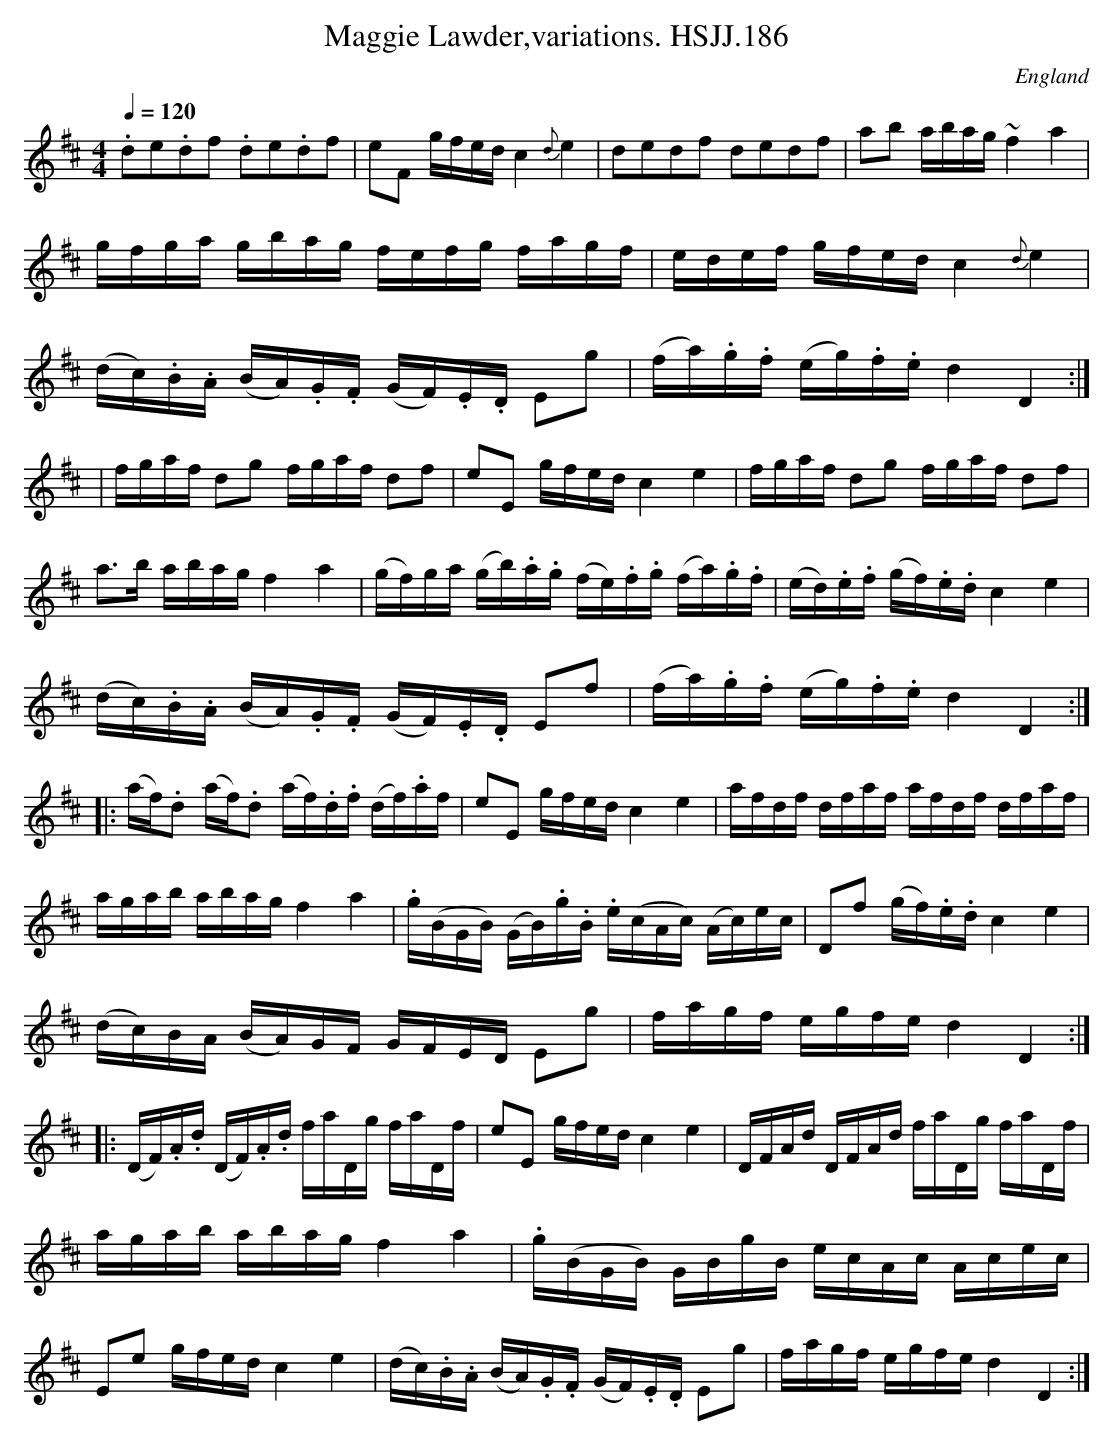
X:1
T:Maggie Lawder,variations. HSJJ.186
L:1/8
M:4/4
O:England
Q:1/4=120
K:D
.de.df .de.df|eF g/f/e/d/ c2{d}e2|dedf dedf|ab a/b/a/g/~f2a2|!
g/f/g/a/ g/b/a/g/ f/e/f/g/ f/a/g/f/|e/d/e/f/ g/f/e/d/c2{d}e2|!
(d/c/).B/.A/ (B/A/).G/.F/ (G/F/).E/.D/ Eg|\
(f/a/).g/.f/ (e/g/).f/.e/d2D2:|!
|f/g/a/f/ dg f/g/a/f/ df|eE g/f/e/d/c2e2|f/g/a/f/ dg f/g/a/f/ df|!
a>b a/b/a/g/ f2a2|(g/f/)g/a/ (g/b/).a/.g/ (f/e/).f/.g/ (f/a/).g/.f/|\
(e/d/).e/.f/ (g/f/).e/.d/c2e2|!
(d/c/).B/.A/ (B/A/).G/.F/ (G/F/).E/.D/ Ef|\
(f/a/).g/.f/ (e/g/).f/.e/d2D2:|!
|:(a/f/).d (a/f/).d (a/f/).d/.f/ (d/f/).a/f/|eE g/f/e/d/c2e2|\
a/f/d/f/ d/f/a/f/ a/f/d/f/ d/f/a/f/|!
a/g/a/b/ a/b/a/g/f2a2|\
.g/(B/G/B/) (G/B/).g/.B/ .e/(c/A/c/) (A/c/)e/c/|Df (g/f/).e/.d/c2e2|!
(d/c/)B/A/ (B/A/)G/F/ G/F/E/D/ Eg|f/a/g/f/ e/g/f/e/d2D2:|!
|:(D/F/).A/.d/ (D/F/).A/.d/ f/a/D/g/ f/a/D/f/|\
eE g/f/e/d/c2e2|D/F/A/d/ D/F/A/d/ f/a/D/g/ f/a/D/f/|!
a/g/a/b/ a/b/a/g/f2a2|\
.g/(B/G/B/) G/B/g/B/ e/c/A/c/ A/c/e/c/|!
Ee g/f/e/d/c2e2|(d/c/).B/.A/ (B/A/).G/.F/ (G/F/).E/.D/ Eg|\
f/a/g/f/ e/g/f/e/d2D2:|
